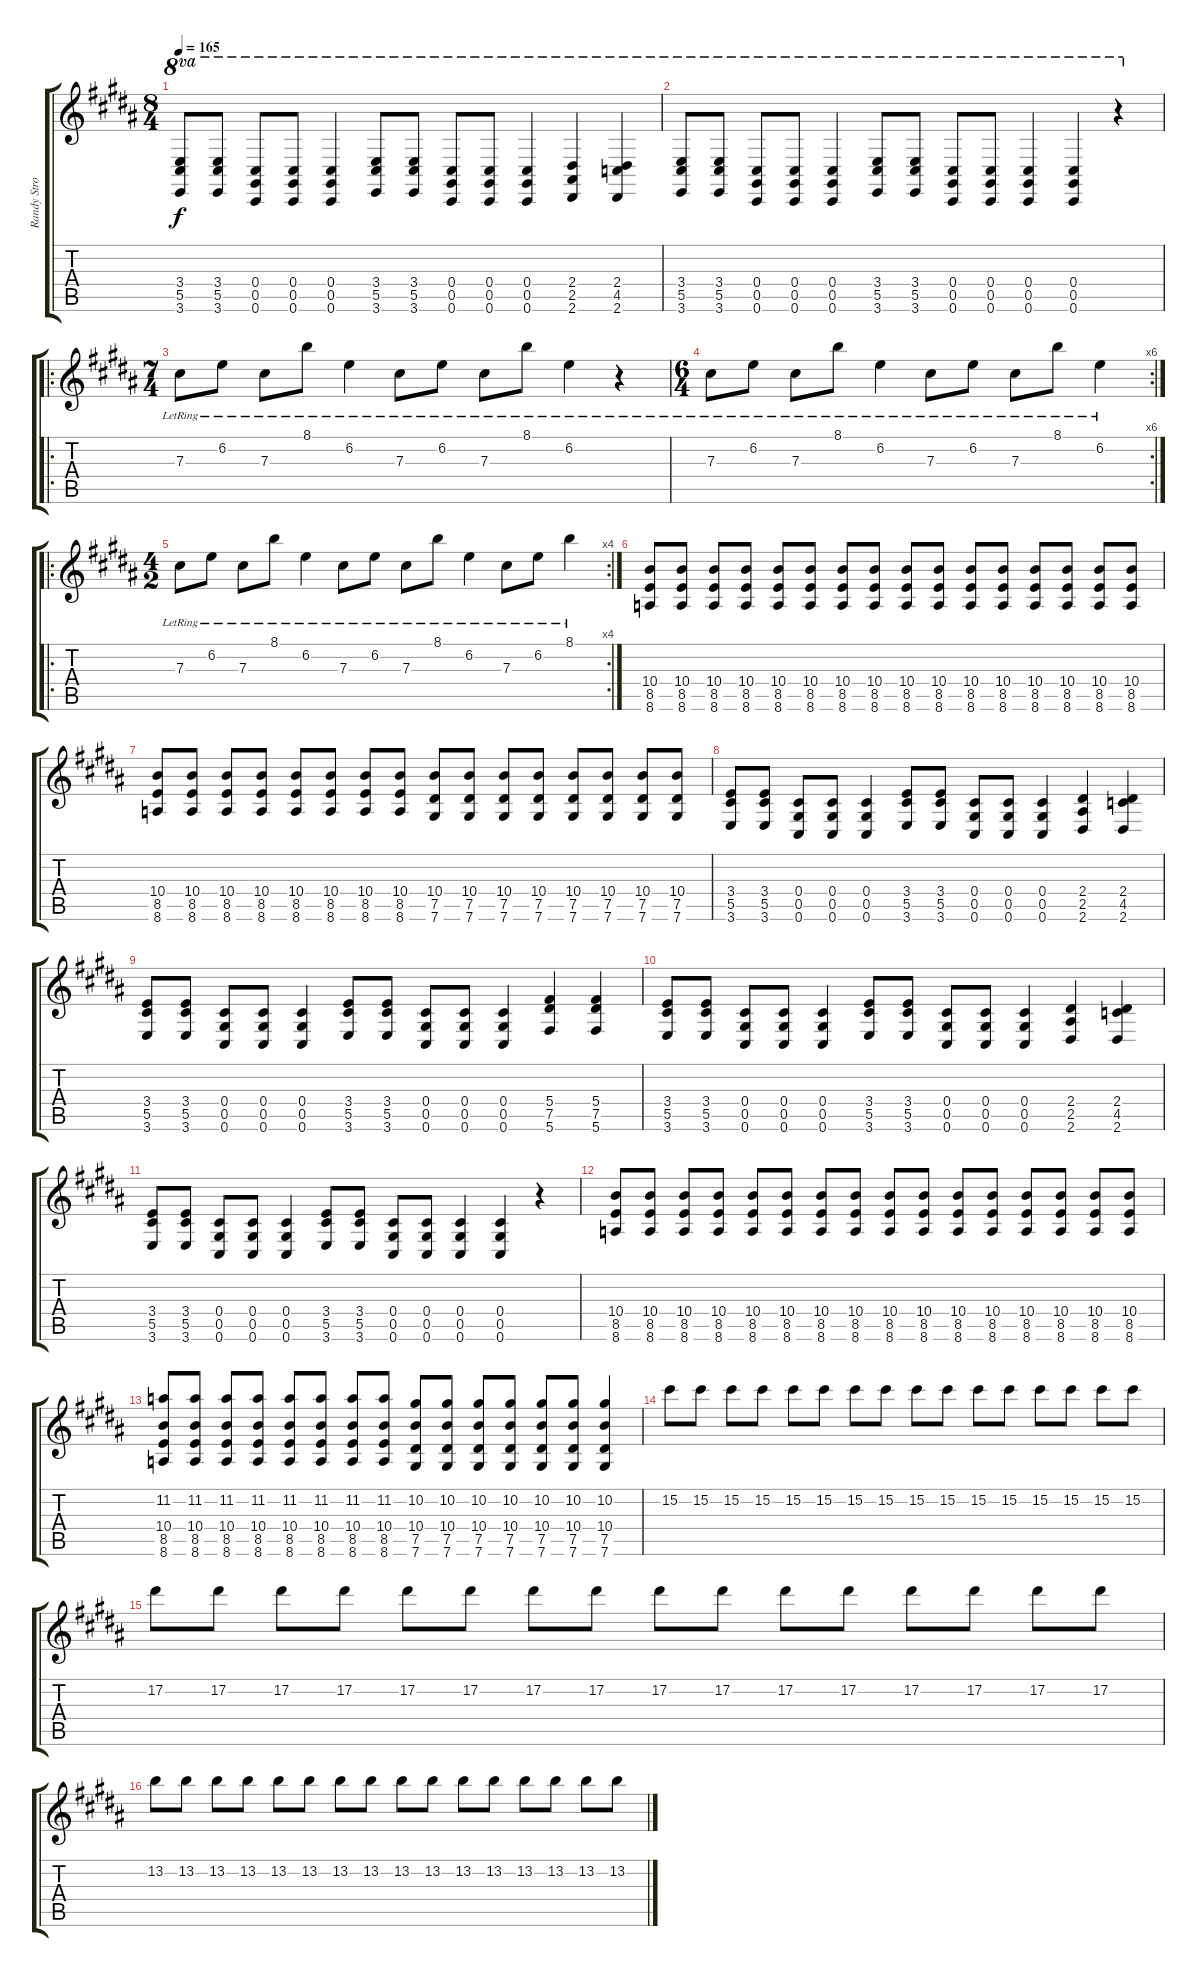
\track ("Randy Strohmeyer" "Randy Stro") {instrument acousticguitarsteel}
\staff {score tabs}
\tuning (Eb4 Bb3 Gb3 Db3 Ab2 Db2) {hide}
\ts (8 4)
\tempo 165
\clef g2
\ks b
(3.4 5.5 3.6).8{ot 8va dy f} (3.4 5.5 3.6).8{ot 8va} (0.4 0.5 0.6).8{ot 8va} (0.4 0.5 0.6).8{ot 8va} (0.4 0.5 0.6).4{ot 8va} (3.4 5.5 3.6).8{ot 8va} (3.4 5.5 3.6).8{ot 8va} (0.4 0.5 0.6).8{ot 8va} (0.4 0.5 0.6).8{ot 8va} (0.4 0.5 0.6).4{ot 8va} (2.4 2.5 2.6).4{ot 8va} (2.4 4.5 2.6).4{ot 8va} |
(3.4 5.5 3.6).8{ot 8va} (3.4 5.5 3.6).8{ot 8va} (0.4 0.5 0.6).8{ot 8va} (0.4 0.5 0.6).8{ot 8va} (0.4 0.5 0.6).4{ot 8va} (3.4 5.5 3.6).8{ot 8va} (3.4 5.5 3.6).8{ot 8va} (0.4 0.5 0.6).8{ot 8va} (0.4 0.5 0.6).8{ot 8va} (0.4 0.5 0.6).4{ot 8va} (0.4 0.5 0.6).4{ot 8va} r.4{ot 8va} |
\ro
\ts (7 4)
7.3{lr}.8 6.2{lr}.8 7.3{lr}.8 8.1{lr}.8 6.2{lr}.4 7.3{lr}.8 6.2{lr}.8 7.3{lr}.8 8.1{lr}.8 6.2{lr}.4 r.4 |
\rc 6
\ts (6 4)
7.3{lr}.8 6.2{lr}.8 7.3{lr}.8 8.1{lr}.8 6.2{lr}.4 7.3{lr}.8 6.2{lr}.8 7.3{lr}.8 8.1{lr}.8 6.2{lr}.4 |
\ro
\rc 4
\ts (4 2)
7.3{lr}.8 6.2{lr}.8 7.3{lr}.8 8.1{lr}.8 6.2{lr}.4 7.3{lr}.8 6.2{lr}.8 7.3{lr}.8 8.1{lr}.8 6.2{lr}.4 7.3{lr}.8 6.2{lr}.8 8.1{lr}.4 |
(10.4 8.5 8.6).8 (10.4 8.5 8.6).8 (10.4 8.5 8.6).8 (10.4 8.5 8.6).8 (10.4 8.5 8.6).8 (10.4 8.5 8.6).8 (10.4 8.5 8.6).8 (10.4 8.5 8.6).8 (10.4 8.5 8.6).8 (10.4 8.5 8.6).8 (10.4 8.5 8.6).8 (10.4 8.5 8.6).8 (10.4 8.5 8.6).8 (10.4 8.5 8.6).8 (10.4 8.5 8.6).8 (10.4 8.5 8.6).8 |
(10.4 8.5 8.6).8 (10.4 8.5 8.6).8 (10.4 8.5 8.6).8 (10.4 8.5 8.6).8 (10.4 8.5 8.6).8 (10.4 8.5 8.6).8 (10.4 8.5 8.6).8 (10.4 8.5 8.6).8 (10.4 7.5 7.6).8 (10.4 7.5 7.6).8 (10.4 7.5 7.6).8 (10.4 7.5 7.6).8 (10.4 7.5 7.6).8 (10.4 7.5 7.6).8 (10.4 7.5 7.6).8 (10.4 7.5 7.6).8 |
(3.4 5.5 3.6).8 (3.4 5.5 3.6).8 (0.4 0.5 0.6).8 (0.4 0.5 0.6).8 (0.4 0.5 0.6).4 (3.4 5.5 3.6).8 (3.4 5.5 3.6).8 (0.4 0.5 0.6).8 (0.4 0.5 0.6).8 (0.4 0.5 0.6).4 (2.4 2.5 2.6).4 (2.4 4.5 2.6).4 |
(3.4 5.5 3.6).8 (3.4 5.5 3.6).8 (0.4 0.5 0.6).8 (0.4 0.5 0.6).8 (0.4 0.5 0.6).4 (3.4 5.5 3.6).8 (3.4 5.5 3.6).8 (0.4 0.5 0.6).8 (0.4 0.5 0.6).8 (0.4 0.5 0.6).4 (5.4 7.5 5.6).4 (5.4 7.5 5.6).4 |
(3.4 5.5 3.6).8 (3.4 5.5 3.6).8 (0.4 0.5 0.6).8 (0.4 0.5 0.6).8 (0.4 0.5 0.6).4 (3.4 5.5 3.6).8 (3.4 5.5 3.6).8 (0.4 0.5 0.6).8 (0.4 0.5 0.6).8 (0.4 0.5 0.6).4 (2.4 2.5 2.6).4 (2.4 4.5 2.6).4 |
(3.4 5.5 3.6).8 (3.4 5.5 3.6).8 (0.4 0.5 0.6).8 (0.4 0.5 0.6).8 (0.4 0.5 0.6).4 (3.4 5.5 3.6).8 (3.4 5.5 3.6).8 (0.4 0.5 0.6).8 (0.4 0.5 0.6).8 (0.4 0.5 0.6).4 (0.4 0.5 0.6).4 r.4 |
(10.4 8.5 8.6).8 (10.4 8.5 8.6).8 (10.4 8.5 8.6).8 (10.4 8.5 8.6).8 (10.4 8.5 8.6).8 (10.4 8.5 8.6).8 (10.4 8.5 8.6).8 (10.4 8.5 8.6).8 (10.4 8.5 8.6).8 (10.4 8.5 8.6).8 (10.4 8.5 8.6).8 (10.4 8.5 8.6).8 (10.4 8.5 8.6).8 (10.4 8.5 8.6).8 (10.4 8.5 8.6).8 (10.4 8.5 8.6).8 |
(11.2 10.4 8.5 8.6).8 (11.2 10.4 8.5 8.6).8 (11.2 10.4 8.5 8.6).8 (11.2 10.4 8.5 8.6).8 (11.2 10.4 8.5 8.6).8 (11.2 10.4 8.5 8.6).8 (11.2 10.4 8.5 8.6).8 (11.2 10.4 8.5 8.6).8 (10.2 10.4 7.5 7.6).8 (10.2 10.4 7.5 7.6).8 (10.2 10.4 7.5 7.6).8 (10.2 10.4 7.5 7.6).8 (10.2 10.4 7.5 7.6).8 (10.2 10.4 7.5 7.6).8 (10.2 10.4 7.5 7.6).4 |
15.2.8 15.2.8 15.2.8 15.2.8 15.2.8 15.2.8 15.2.8 15.2.8 15.2.8 15.2.8 15.2.8 15.2.8 15.2.8 15.2.8 15.2.8 15.2.8 |
17.2.8 17.2.8 17.2.8 17.2.8 17.2.8 17.2.8 17.2.8 17.2.8 17.2.8 17.2.8 17.2.8 17.2.8 17.2.8 17.2.8 17.2.8 17.2.8 |
13.2.8 13.2.8 13.2.8 13.2.8 13.2.8 13.2.8 13.2.8 13.2.8 13.2.8 13.2.8 13.2.8 13.2.8 13.2.8 13.2.8 13.2.8 13.2.8
